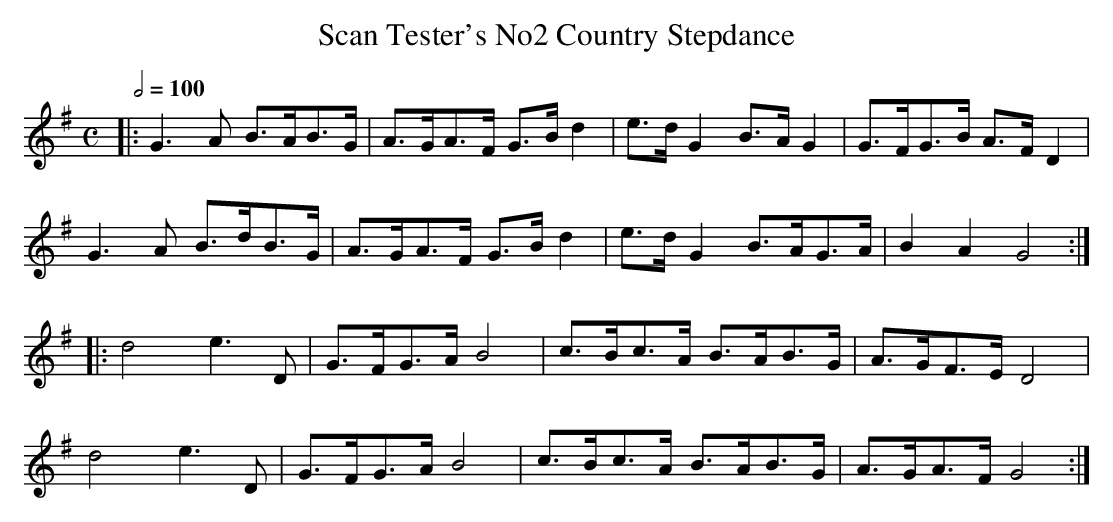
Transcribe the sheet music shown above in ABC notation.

X:1
T:Scan Tester's No2 Country Stepdance
M:C
L:1/8
Q:1/2=100
K:G
|:G3A B>AB>G|A>GA>F G>Bd2|e>dG2 B>AG2|G>FG>B A>FD2|
G3A B>dB>G|A>GA>F G>Bd2|e>dG2 B>AG>A|B2A2 G4:|
|:d4 e3D|G>FG>A B4|c>Bc>A B>AB>G|A>GF>E D4|
d4 e3D|G>FG>A B4|c>Bc>A B>AB>G|A>GA>F G4:|
